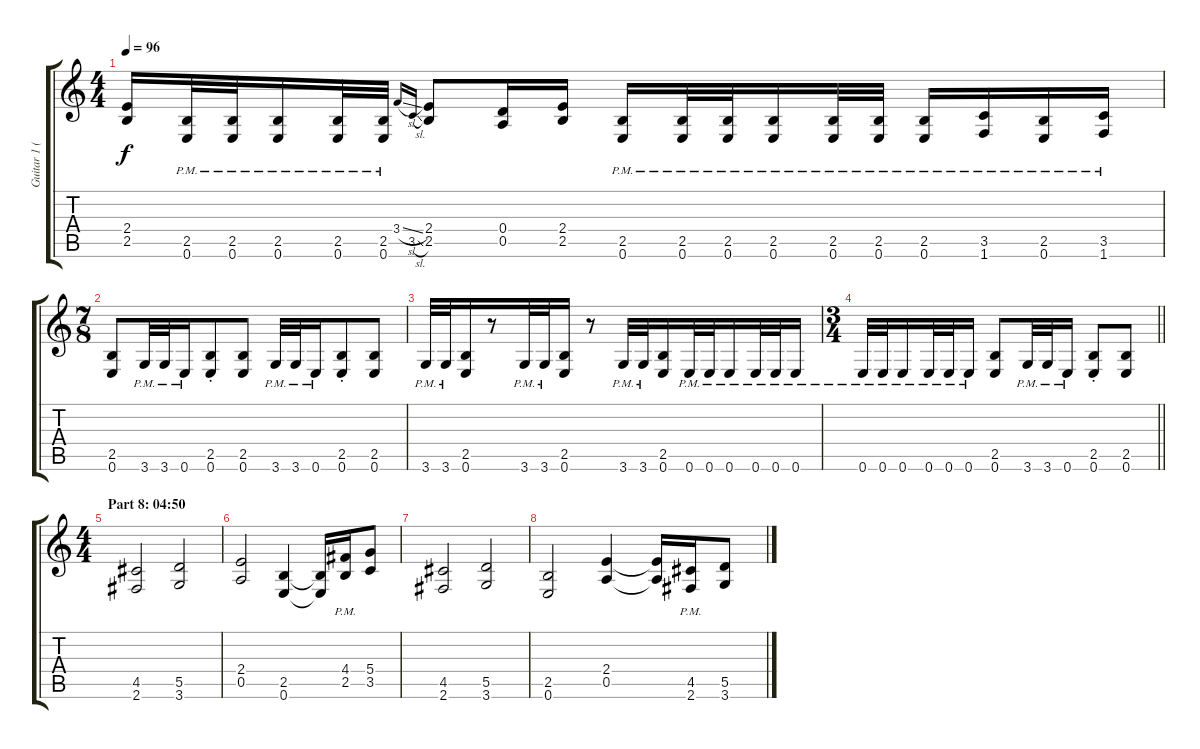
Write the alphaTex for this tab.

\track ("Guitar 1 (Distortion)" "Guitar 1 (") {instrument distortionguitar}
\staff {score tabs}
\tuning (E4 B3 G3 D3 A2 E2) {hide}
\ts (4 4)
\tempo 96
\clef g2
\ks c
(2.4 2.5).16{dy f} (2.5{pm} 0.6{pm}).32 (2.5{pm} 0.6{pm}).32 (2.5{pm} 0.6{pm}).16 (2.5{pm} 0.6{pm}).32 (2.5{pm} 0.6{pm}).32 3.4{sl}.16{gr onbeat} 3.5{sl}.16{gr onbeat} (2.4 2.5).8 (0.4 0.5).16 (2.4 2.5).16 (2.5{pm} 0.6{pm}).16 (2.5{pm} 0.6{pm}).32 (2.5{pm} 0.6{pm}).32 (2.5{pm} 0.6{pm}).16 (2.5{pm} 0.6{pm}).32 (2.5{pm} 0.6{pm}).32 (2.5{pm} 0.6{pm}).16 (3.5{pm} 1.6{pm}).16 (2.5{pm} 0.6{pm}).16 (3.5{pm} 1.6{pm}).16 |
\ts (7 8)
(2.5 0.6).8 3.6{pm}.32 3.6{pm}.32 0.6{pm}.16 (2.5{st} 0.6{st}).8 (2.5 0.6).8 3.6{pm}.32 3.6{pm}.32 0.6{pm}.16 (2.5{st} 0.6{st}).8 (2.5 0.6).8 |
3.6{pm}.32 3.6{pm}.32 (2.5 0.6).16 r.8 3.6{pm}.32 3.6{pm}.32 (2.5 0.6).16 r.8 3.6{pm}.32 3.6{pm}.32 (2.5 0.6).16 0.6{pm}.32 0.6{pm}.32 0.6{pm}.16 0.6{pm}.32 0.6{pm}.32 0.6{pm}.16 |
\ts (3 4)
\barLineRight lightlight
0.6{pm}.32 0.6{pm}.32 0.6{pm}.16 0.6{pm}.32 0.6{pm}.32 0.6{pm}.16 (2.5 0.6).8 3.6{pm}.32 3.6{pm}.32 0.6{pm}.16 (2.5{st} 0.6{st}).8 (2.5 0.6).8 |
\ts (4 4)
\section ("" "Part 8: 04:50")
(4.5 2.6).2 (5.5 3.6).2 |
(2.4 0.5).2 (2.5 0.6).4 (2.5{t} 0.6{t}).16 (4.4{pm} 2.5{pm}).16 (5.4 3.5).8 |
(4.5 2.6).2 (5.5 3.6).2 |
(2.5 0.6).2 (2.4 0.5).4 (2.4{t} 0.5{t}).16 (4.5{pm} 2.6{pm}).16 (5.5 3.6).8
